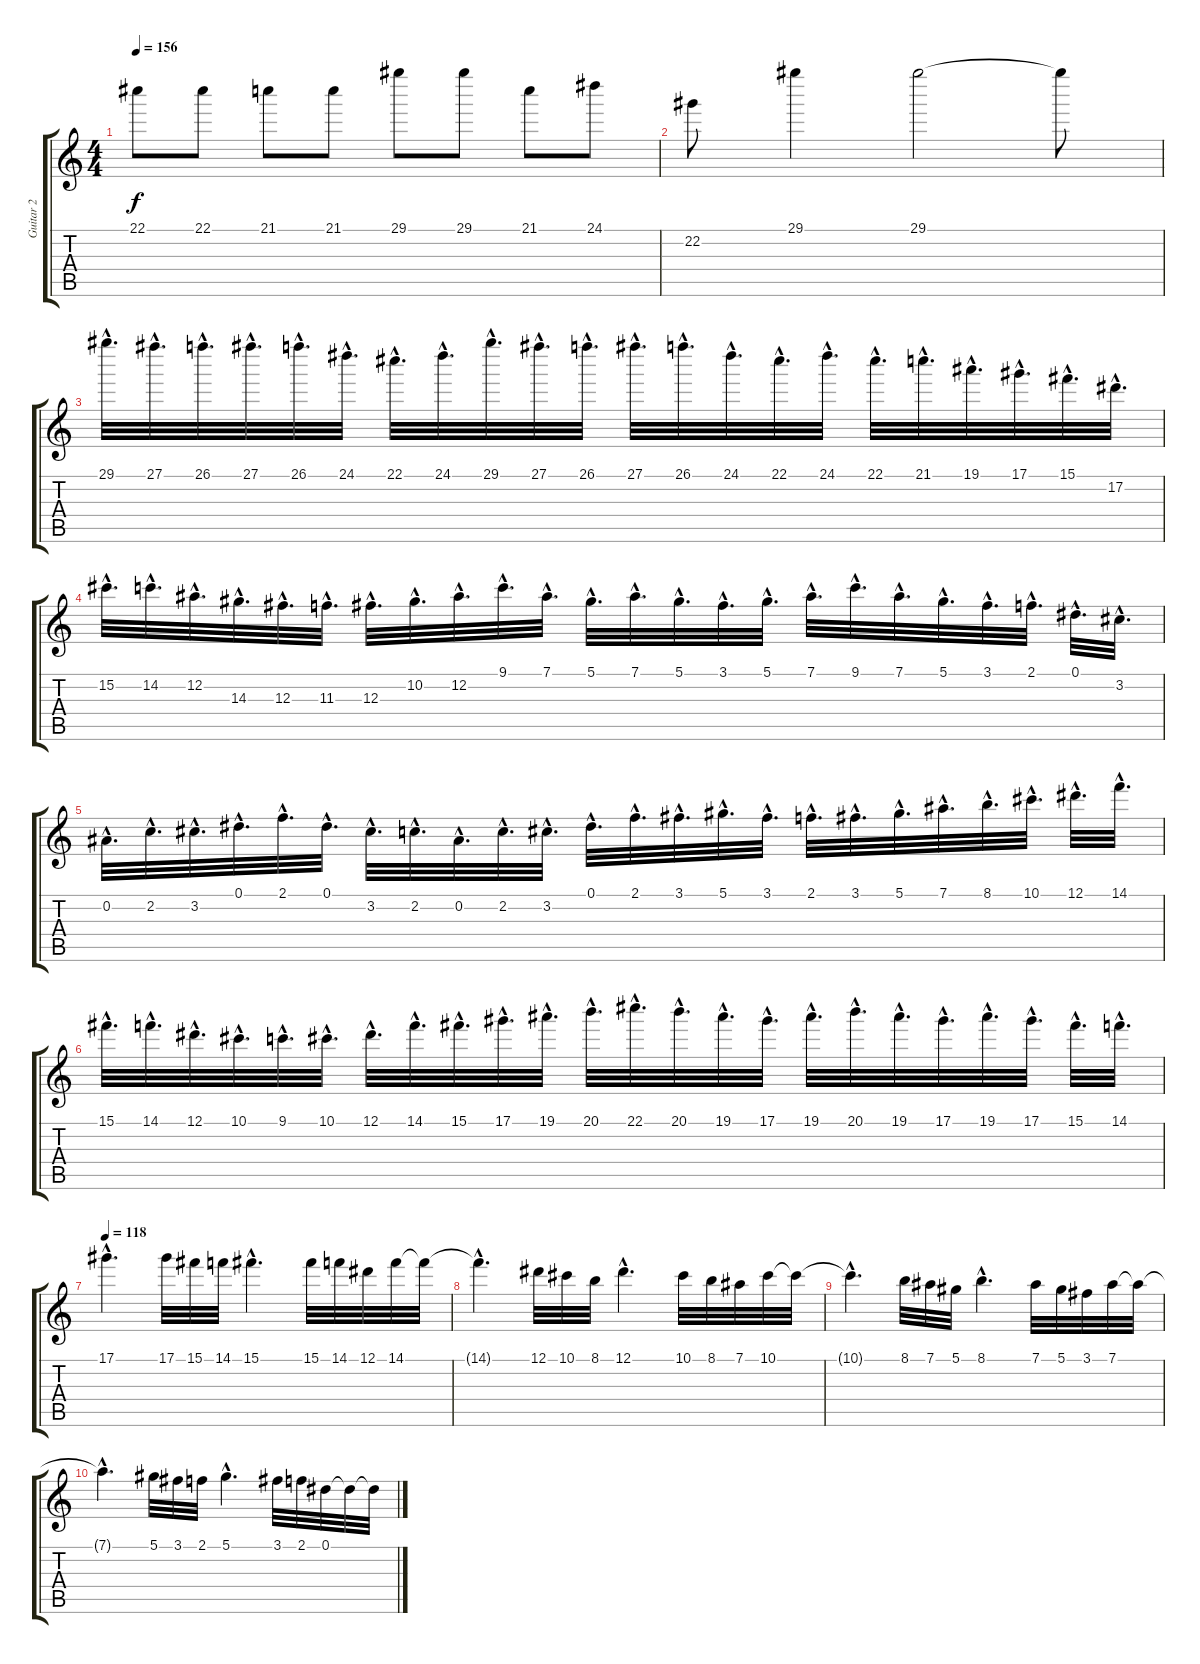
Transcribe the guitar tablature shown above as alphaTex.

\track ("Guitar 2" "Guitar 2") {instrument acousticguitarnylon}
\staff {score tabs}
\tuning (Eb4 Bb3 Gb3 Db3 Ab2 Eb2) {hide}
\ts (4 4)
\tempo 156
\clef g2
\ks c
22.1.8{dy f} 22.1.8 21.1.8 21.1.8 29.1.8 29.1.8 21.1.8 24.1.8 |
22.2.8 29.1.4 29.1.2 29.1{t}.8 |
29.1{hac}.32{d} 27.1{hac}.32{d} 26.1{hac}.32{d} 27.1{hac}.32{d} 26.1{hac}.32{d} 24.1{hac}.32{d} 22.1{hac}.32{d} 24.1{hac}.32{d} 29.1{hac}.32{d} 27.1{hac}.32{d} 26.1{hac}.32{d} 27.1{hac}.32{d} 26.1{hac}.32{d} 24.1{hac}.32{d} 22.1{hac}.32{d} 24.1{hac}.32{d} 22.1{hac}.32{d} 21.1{hac}.32{d} 19.1{hac}.32{d} 17.1{hac}.32{d} 15.1{hac}.32{d} 17.2{hac}.32{d} |
15.2{hac}.32{d} 14.2{hac}.32{d} 12.2{hac}.32{d} 14.3{hac}.32{d} 12.3{hac}.32{d} 11.3{hac}.32{d} 12.3{hac}.32{d} 10.2{hac}.32{d} 12.2{hac}.32{d} 9.1{hac}.32{d} 7.1{hac}.32{d} 5.1{hac}.32{d} 7.1{hac}.32{d} 5.1{hac}.32{d} 3.1{hac}.32{d} 5.1{hac}.32{d} 7.1{hac}.32{d} 9.1{hac}.32{d} 7.1{hac}.32{d} 5.1{hac}.32{d} 3.1{hac}.32{d} 2.1{hac}.32{d} 0.1{hac}.32{d} 3.2{hac}.32{d} |
0.2{hac}.32{d} 2.2{hac}.32{d} 3.2{hac}.32{d} 0.1{hac}.32{d} 2.1{hac}.32{d} 0.1{hac}.32{d} 3.2{hac}.32{d} 2.2{hac}.32{d} 0.2{hac}.32{d} 2.2{hac}.32{d} 3.2{hac}.32{d} 0.1{hac}.32{d} 2.1{hac}.32{d} 3.1{hac}.32{d} 5.1{hac}.32{d} 3.1{hac}.32{d} 2.1{hac}.32{d} 3.1{hac}.32{d} 5.1{hac}.32{d} 7.1{hac}.32{d} 8.1{hac}.32{d} 10.1{hac}.32{d} 12.1{hac}.32{d} 14.1{hac}.32{d} |
15.1{hac}.32{d} 14.1{hac}.32{d} 12.1{hac}.32{d} 10.1{hac}.32{d} 9.1{hac}.32{d} 10.1{hac}.32{d} 12.1{hac}.32{d} 14.1{hac}.32{d} 15.1{hac}.32{d} 17.1{hac}.32{d} 19.1{hac}.32{d} 20.1{hac}.32{d} 22.1{hac}.32{d} 20.1{hac}.32{d} 19.1{hac}.32{d} 17.1{hac}.32{d} 19.1{hac}.32{d} 20.1{hac}.32{d} 19.1{hac}.32{d} 17.1{hac}.32{d} 19.1{hac}.32{d} 17.1{hac}.32{d} 15.1{hac}.32{d} 14.1{hac}.32{d} |
\tempo 118
17.1{hac}.4{d} 17.1.32 15.1.32 14.1.32 15.1{hac}.4{d} 15.1.32 14.1.32 12.1.32 14.1.32 14.1{t}.32 |
14.1{hac t}.4{d} 12.1.32 10.1.32 8.1.32 12.1{hac}.4{d} 10.1.32 8.1.32 7.1.32 10.1.32 10.1{t}.32 |
10.1{hac t}.4{d} 8.1.32 7.1.32 5.1.32 8.1{hac}.4{d} 7.1.32 5.1.32 3.1.32 7.1.32 7.1{t}.32 |
7.1{hac t}.4{d} 5.1.32 3.1.32 2.1.32 5.1{hac}.4{d} 3.1.32 2.1.32 0.1.32 0.1{t}.32 0.1{t}.32
